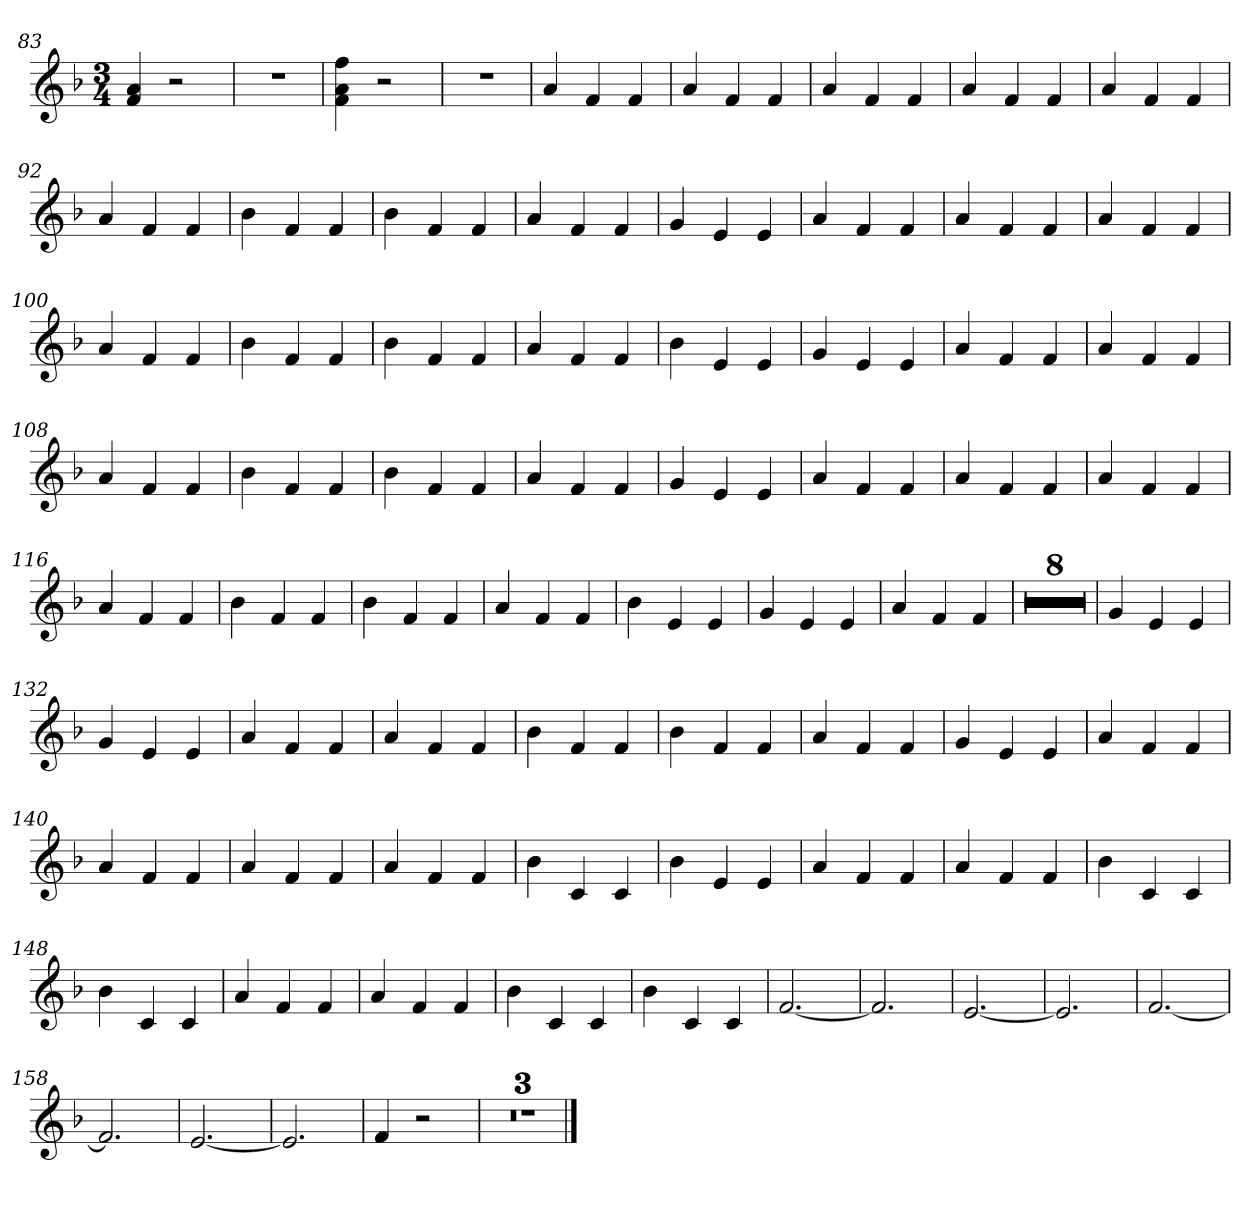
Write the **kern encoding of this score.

**kern
*part1
*staff1
*k[b-]
*M3/4
=83
4f 4a
2r
=84
2.r
=85
4f 4a 4ff
2r
=86
2.r
=87
4a
4f
4f
=88
4a
4f
4f
=89
4a
4f
4f
=90
4a
4f
4f
=91
4a
4f
4f
=92
4a
4f
4f
=93
4b-
4f
4f
=94
4b-
4f
4f
=95
4a
4f
4f
=96
4g
4e
4e
=97
4a
4f
4f
=98
4a
4f
4f
=99
4a
4f
4f
=100
4a
4f
4f
=101
4b-
4f
4f
=102
4b-
4f
4f
=103
4a
4f
4f
=104
4b-
4e
4e
=105
4g
4e
4e
=106
4a
4f
4f
=107
4a
4f
4f
=108
4a
4f
4f
=109
4b-
4f
4f
=110
4b-
4f
4f
=111
4a
4f
4f
=112
4g
4e
4e
=113
4a
4f
4f
=114
4a
4f
4f
=115
4a
4f
4f
=116
4a
4f
4f
=117
4b-
4f
4f
=118
4b-
4f
4f
=119
4a
4f
4f
=120
4b-
4e
4e
=121
4g
4e
4e
=122
4a
4f
4f
=123
2.r
=124
2.r
=125
2.r
=126
2.r
=127
2.r
=128
2.r
=129
2.r
=130
2.r
=131
4g
4e
4e
=132
4g
4e
4e
=133
4a
4f
4f
=134
4a
4f
4f
=135
4b-
4f
4f
=136
4b-
4f
4f
=137
4a
4f
4f
=138
4g
4e
4e
=139
4a
4f
4f
=140
4a
4f
4f
=141
4a
4f
4f
=142
4a
4f
4f
=143
4b-
4c
4c
=144
4b-
4e
4e
=145
4a
4f
4f
=146
4a
4f
4f
=147
4b-
4c
4c
=148
4b-
4c
4c
=149
4a
4f
4f
=150
4a
4f
4f
=151
4b-
4c
4c
=152
4b-
4c
4c
=153
[2.f
=154
2.f]
=155
[2.e
=156
2.e]
=157
[2.f
=158
2.f]
=159
[2.e
=160
2.e]
=161
4f
2r
=162
2.r
=163
2.r
=164
2.r
==
*-
